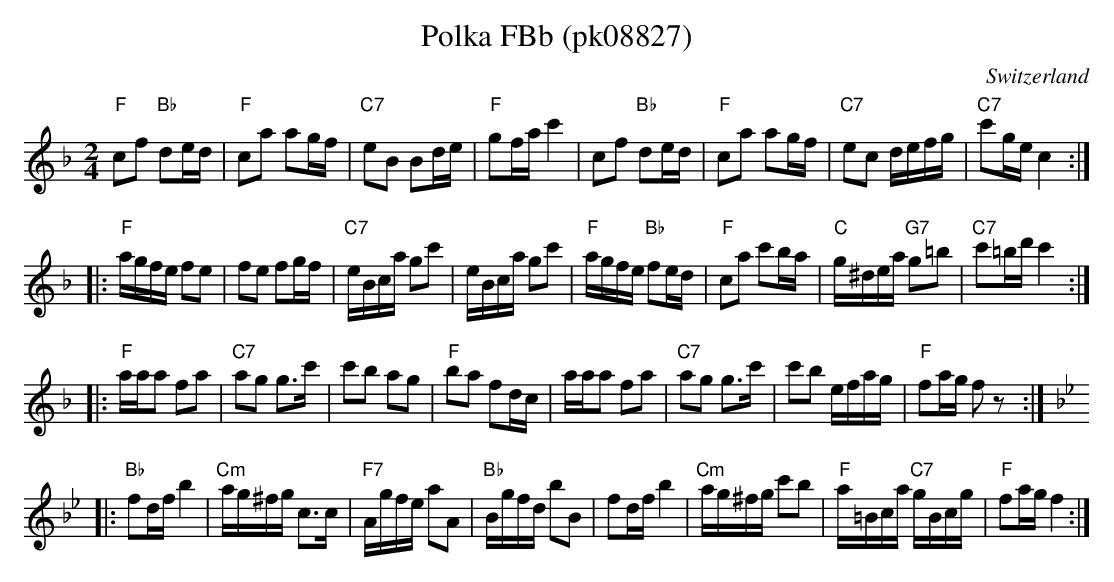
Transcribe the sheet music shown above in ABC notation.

X:1
T: Polka FBb (pk08827)
O:Switzerland
M:2/4
L:1/8
K:F major
"F"cf "Bb"de/d/ | "F"ca ag/f/ | "C7"eB Bd/e/ | "F"gf/a/ c'2 | cf "Bb"de/d/ | "F"ca ag/f/ | "C7"ec d/e/f/g/ | "C7"c'g/e/ c2 ::
"F"a/g/f/e/ fe | fe fg/f/ | "C7"e/B/c/a/ gc' | e/B/c/a/ gc' | "F"a/g/f/e/ "Bb"fe/d/ | "F"ca c'b/a/ | "C"g/^d/e/a/ "G7"g=b | "C7"c'=b/d'/ c'2 ::
"F"a/a/a fa | "C7"ag g>c' | c'b ag | "F"ba fd/c/ | a/a/a fa | "C7"ag g>c' | c'b e/f/a/g/ | "F"fa/g/ fz:: [K:Bb]
"Bb"fd/f/ b2 | "Cm"a/g/^f/g/ c>c | "F7"A/g/f/e/ aA | "Bb"B/g/f/d/ bB | fd/f/ b2 | "Cm"a/g/^f/g/ c'b | "F"a/=B/c/a/ "C7"g/B/c/g/ | "F"fa/g/ f2 :|
